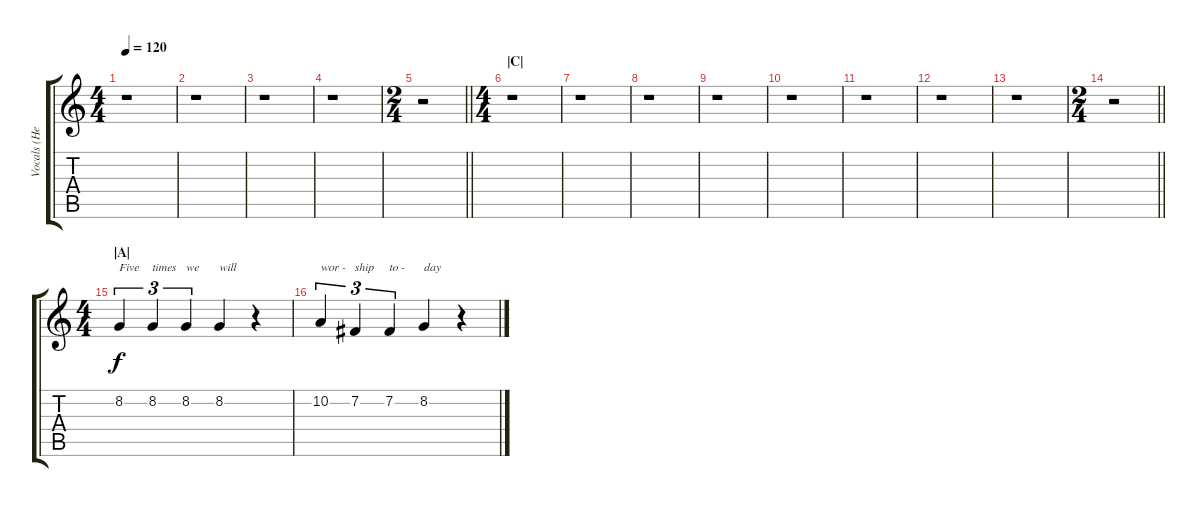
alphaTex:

\track ("Vocals (Henning)" "Vocals (He") {instrument voiceoohs}
\staff {score tabs}
\tuning (E4 B3 G3 D3 A2 E2) {hide}
\ts (4 4)
\tempo 120
\clef g2
\ks c
r.1{dy f} |
r.1 |
r.1 |
r.1 |
\ts (2 4)
\barLineRight lightlight
r.2 |
\ts (4 4)
\section ("" "|C|")
r.1 |
r.1 |
r.1 |
r.1 |
r.1 |
r.1 |
r.1 |
r.1 |
\ts (2 4)
\barLineRight lightlight
r.2 |
\ts (4 4)
\section ("" "|A|")
8.2.4{tu (3 2) txt "Five"} 8.2.4{tu (3 2) txt "times"} 8.2.4{tu (3 2) txt "we"} 8.2.4{txt "will"} r.4 |
10.2.4{tu (3 2) txt "wor -"} 7.2.4{tu (3 2) txt "ship"} 7.2.4{tu (3 2) txt "to -"} 8.2.4{txt "day"} r.4
